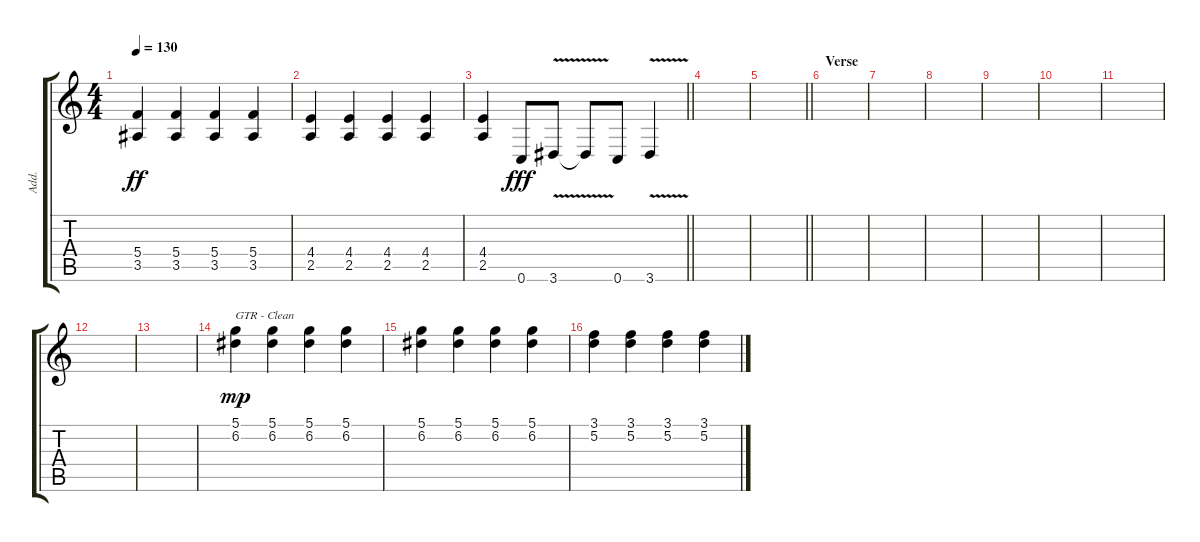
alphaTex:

\track ("Add." "Add.") {instrument overdrivenguitar}
\staff {score tabs}
\tuning (D4 A3 F3 C3 G2 C2) {hide}
\ts (4 4)
\tempo 130
\clef g2
\ks c
(5.4 3.5).4{dy ff} (5.4 3.5).4 (5.4 3.5).4 (5.4 3.5).4 |
(4.4 2.5).4 (4.4 2.5).4 (4.4 2.5).4 (4.4 2.5).4 |
\barLineRight lightlight
(4.4 2.5).4 0.6.8{dy fff} 3.6{v}.8 3.6{t}.8 0.6.8 3.6{v}.4 |
|
\barLineRight lightlight
|
\section ("" "Verse")
|
|
|
|
|
|
|
|
(5.1 6.2).4{txt "GTR - Clean" dy mp instrument electricguitarclean} (5.1 6.2).4 (5.1 6.2).4 (5.1 6.2).4 |
(5.1 6.2).4 (5.1 6.2).4 (5.1 6.2).4 (5.1 6.2).4 |
(3.1 5.2).4 (3.1 5.2).4 (3.1 5.2).4 (3.1 5.2).4
